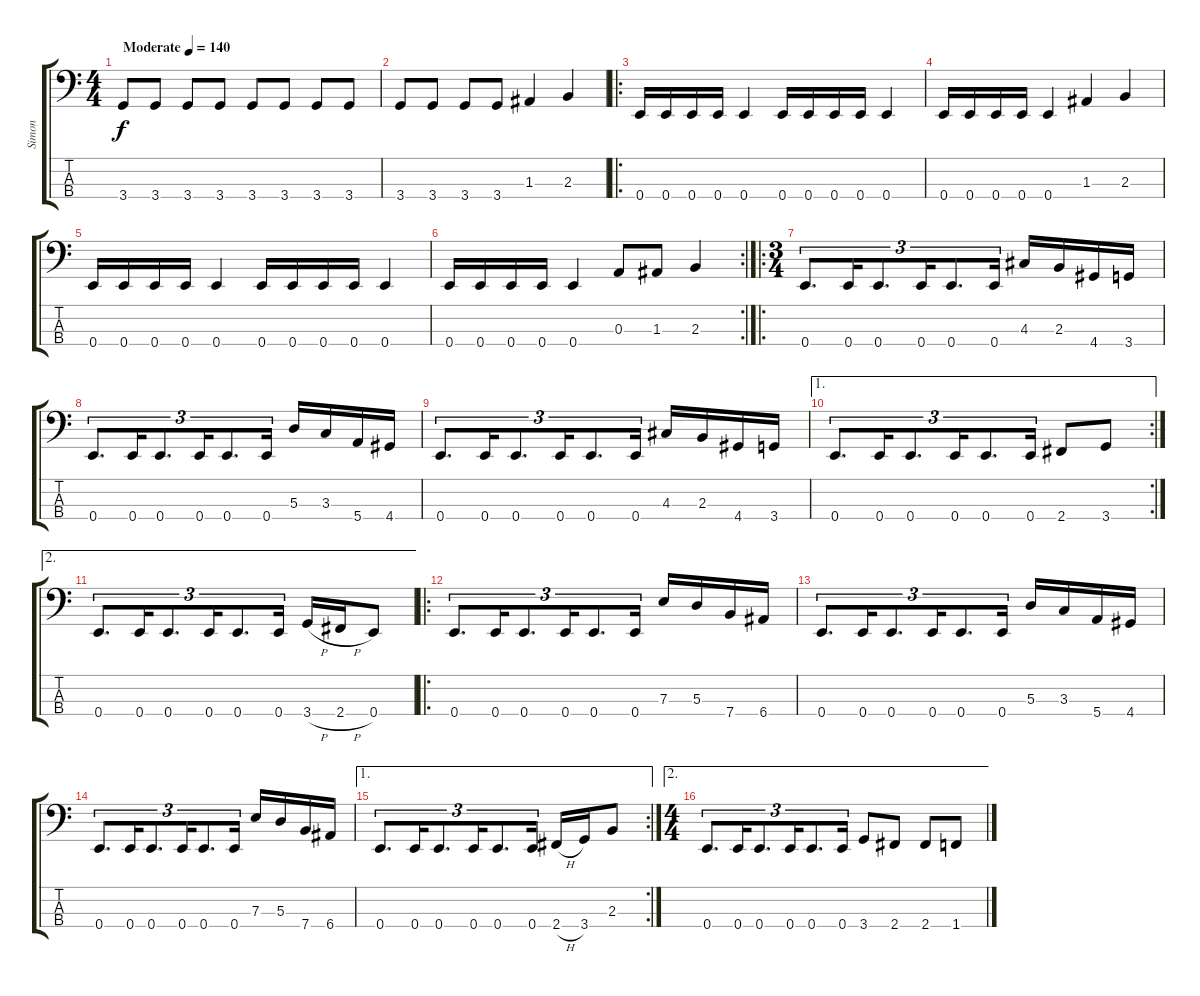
\track ("Simon" "Simon") {instrument electricbasspick}
\staff {score tabs}
\tuning (G2 D2 A1 E1) {hide}
\ts (4 4)
\tempo (140 "Moderate")
\clef f4
\ks c
3.4.8{dy f instrument electricbasspick} 3.4.8 3.4.8 3.4.8 3.4.8 3.4.8 3.4.8 3.4.8 |
3.4.8 3.4.8 3.4.8 3.4.8 1.3.4 2.3.4 |
\ro
0.4.16 0.4.16 0.4.16 0.4.16 0.4.4 0.4.16 0.4.16 0.4.16 0.4.16 0.4.4 |
0.4.16 0.4.16 0.4.16 0.4.16 0.4.4 1.3.4 2.3.4 |
0.4.16 0.4.16 0.4.16 0.4.16 0.4.4 0.4.16 0.4.16 0.4.16 0.4.16 0.4.4 |
\rc 2
0.4.16 0.4.16 0.4.16 0.4.16 0.4.4 0.3.8 1.3.8 2.3.4 |
\ro
\ts (3 4)
0.4.8{d tu (3 2)} 0.4.16{tu (3 2)} 0.4.8{d tu (3 2)} 0.4.16{tu (3 2)} 0.4.8{d tu (3 2)} 0.4.16{tu (3 2)} 4.3.16 2.3.16 4.4.16 3.4.16 |
0.4.8{d tu (3 2)} 0.4.16{tu (3 2)} 0.4.8{d tu (3 2)} 0.4.16{tu (3 2)} 0.4.8{d tu (3 2)} 0.4.16{tu (3 2)} 5.3.16 3.3.16 5.4.16 4.4.16 |
0.4.8{d tu (3 2)} 0.4.16{tu (3 2)} 0.4.8{d tu (3 2)} 0.4.16{tu (3 2)} 0.4.8{d tu (3 2)} 0.4.16{tu (3 2)} 4.3.16 2.3.16 4.4.16 3.4.16 |
\ae 1
\rc 2
0.4.8{d tu (3 2)} 0.4.16{tu (3 2)} 0.4.8{d tu (3 2)} 0.4.16{tu (3 2)} 0.4.8{d tu (3 2)} 0.4.16{tu (3 2)} 2.4.8 3.4.8 |
\ae 2
0.4.8{d tu (3 2)} 0.4.16{tu (3 2)} 0.4.8{d tu (3 2)} 0.4.16{tu (3 2)} 0.4.8{d tu (3 2)} 0.4.16{tu (3 2)} 3.4{h}.16 2.4{h}.16 0.4.8 |
\ro
0.4.8{d tu (3 2)} 0.4.16{tu (3 2)} 0.4.8{d tu (3 2)} 0.4.16{tu (3 2)} 0.4.8{d tu (3 2)} 0.4.16{tu (3 2)} 7.3.16 5.3.16 7.4.16 6.4.16 |
0.4.8{d tu (3 2)} 0.4.16{tu (3 2)} 0.4.8{d tu (3 2)} 0.4.16{tu (3 2)} 0.4.8{d tu (3 2)} 0.4.16{tu (3 2)} 5.3.16 3.3.16 5.4.16 4.4.16 |
0.4.8{d tu (3 2)} 0.4.16{tu (3 2)} 0.4.8{d tu (3 2)} 0.4.16{tu (3 2)} 0.4.8{d tu (3 2)} 0.4.16{tu (3 2)} 7.3.16 5.3.16 7.4.16 6.4.16 |
\ae 1
\rc 2
0.4.8{d tu (3 2)} 0.4.16{tu (3 2)} 0.4.8{d tu (3 2)} 0.4.16{tu (3 2)} 0.4.8{d tu (3 2)} 0.4.16{tu (3 2)} 2.4{h}.16 3.4.16 2.3.8 |
\ae 2
\ts (4 4)
0.4.8{d tu (3 2)} 0.4.16{tu (3 2)} 0.4.8{d tu (3 2)} 0.4.16{tu (3 2)} 0.4.8{d tu (3 2)} 0.4.16{tu (3 2)} 3.4.8 2.4.8 2.4.8 1.4.8
